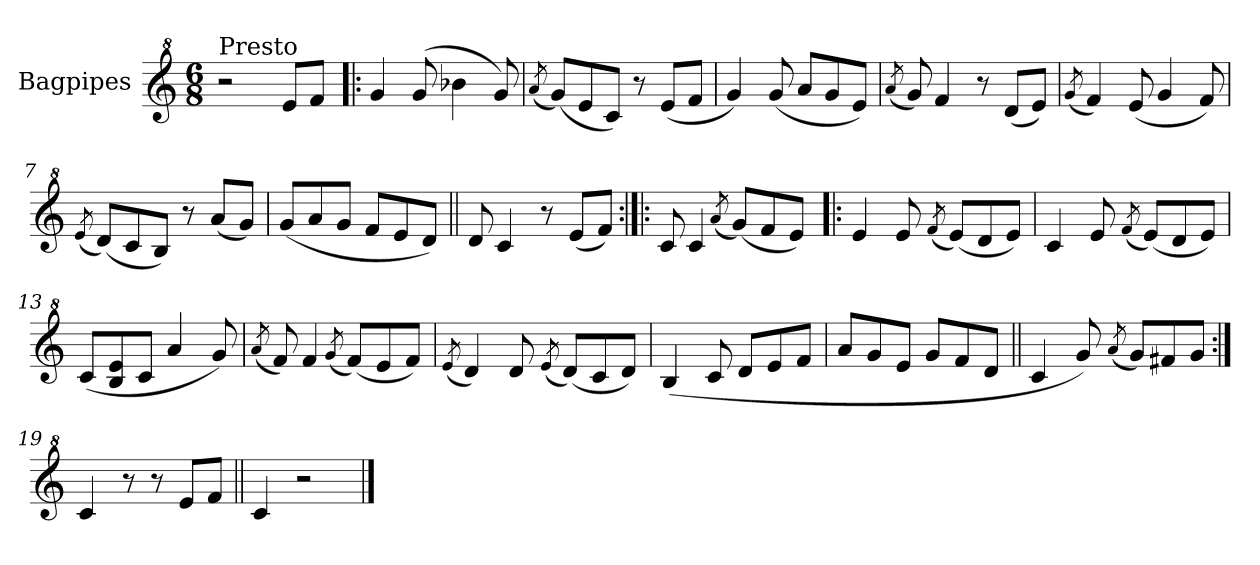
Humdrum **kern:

**kern
*part1
*staff1
*I"Bagpipes
*I'Bag
*clefG^2
*k[]
*C:
*M6/8
=1
!LO:TX:a:t=Presto
2r
8ee/L
8ff/J
=2!|:
4gg/
(8gg/
4bb-X\
8gg/)
=3
(8qaa/
(8gg/L)
8ee/
8cc/J)
8r
(8ee/L
8ff/J
=4
4gg/)
(8gg/
8aa/L
8gg/
8ee/J)
=5
(8qaa/
8gg/)
4ff/
8r
(8dd/L
8ee/J)
=6
(8qgg/
4ff/)
(8ee/
4gg/
8ff/)
=7
(8qee/
(8dd/L)
8cc/
8b/J)
8r
(8aa/L
8gg/J)
!!LO:LB:g=z
=8
(8gg/L
8aa/
8gg/J
8ff/L
8ee/
8dd/J)
=9||
8dd/
4cc/
8r
(8ee/L
8ff/J)
=10:|!|:
8cc/
4cc/
(8qaa/
(8gg/L)
8ff/
8ee/J)
=11!|:
4ee/
8ee/
(8qff/
(8ee/L)
8dd/
8ee/J)
=12
4cc/
8ee/
(8qff/
(8ee/L)
8dd/
8ee/J)
=13
(8cc/L
8b/ 8ee/
8cc/J
4aa/
8gg/)
!!LO:LB:g=z
=14
(8qaa/
8ff/)
4ff/
(8qgg/
(8ff/L)
8ee/
8ff/J)
=15
(8qee/
4dd/)
8dd/
(8qee/
(8dd/L)
8cc/
8dd/J)
=16
(4b/
8cc/
8dd/L
8ee/
8ff/J
=17
8aa/L
8gg/
8ee/J
8gg/L
8ff/
8dd/J
=18||
4cc/
8gg/)
(8qaa/
8gg/L)
8ff#X/
8gg/J
=19:|!
4cc/
8r
8r
8ee/L
8ff/J
=20||
4cc/
2r
==
*-
